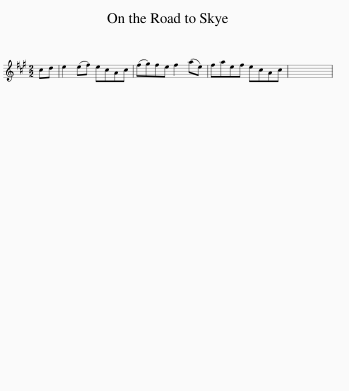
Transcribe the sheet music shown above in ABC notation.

X:1
L:1/8
M:2/2
I:linebreak $
K:A
V:1 treble
V:1
 cd | e2 (ef) ecAc | (fg)fe f2 (ae) | faef ecAc | x8 | %5
